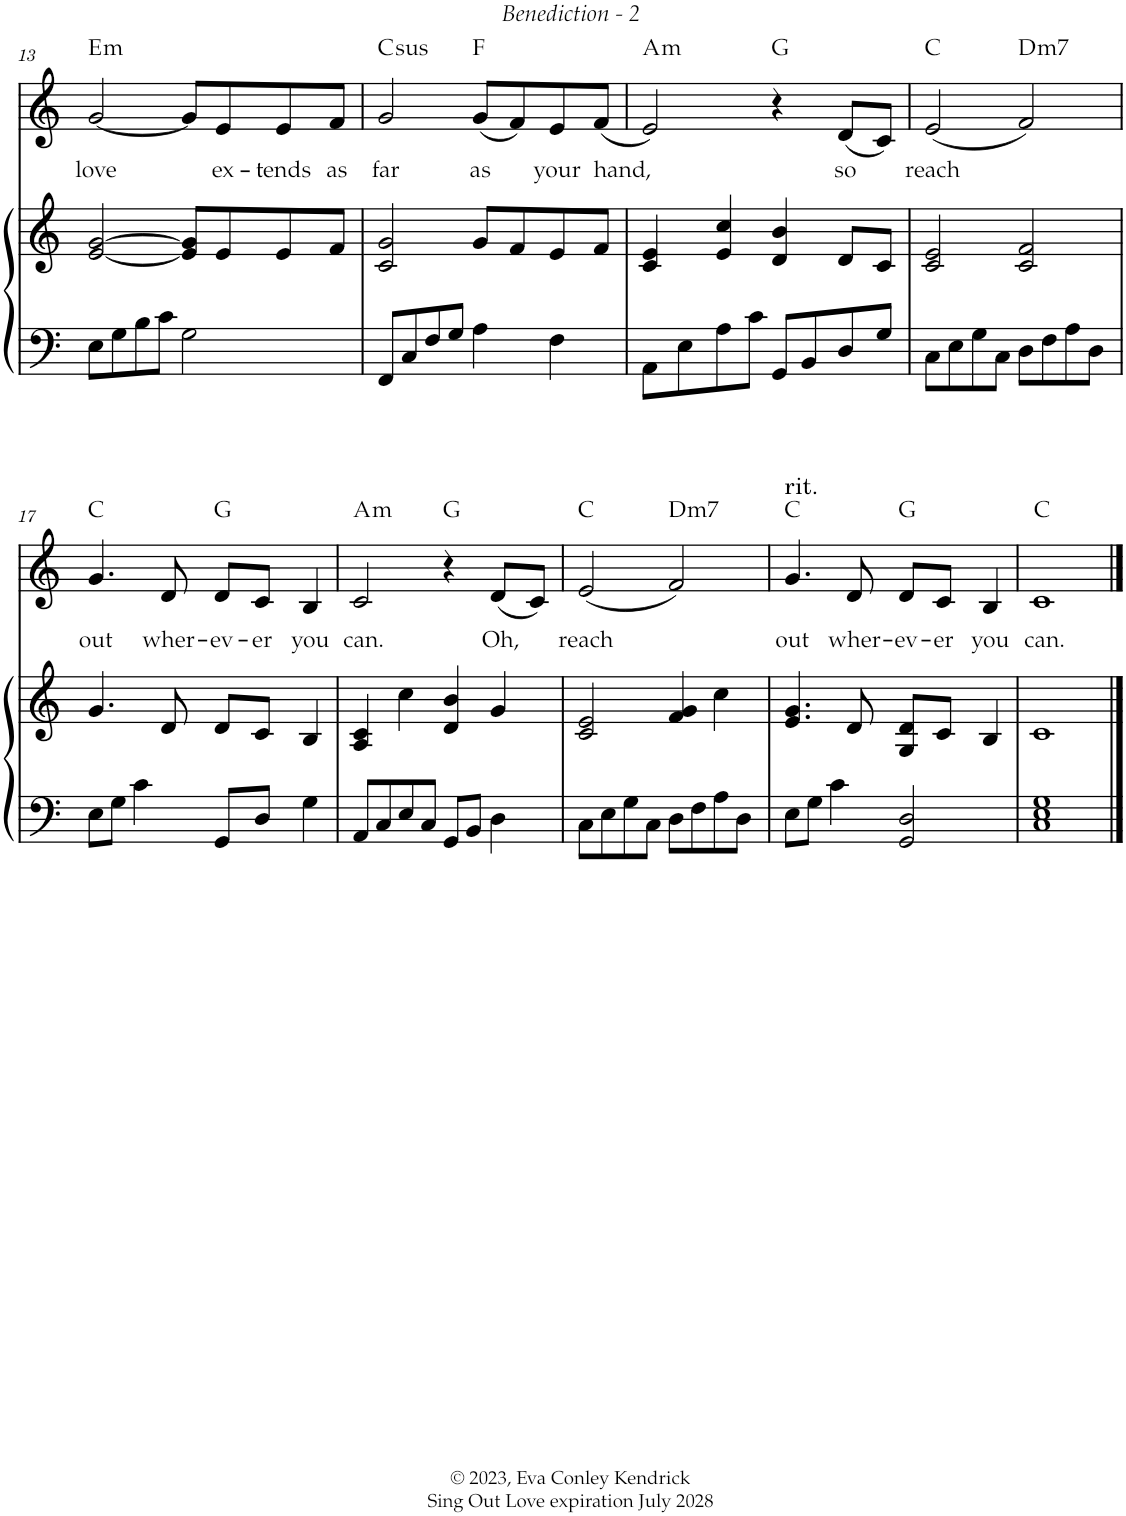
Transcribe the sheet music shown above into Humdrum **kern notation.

**kern	**kern	**kern	**text	**harte
*part2	*part2	*part1	*part1	*part1
*staff3	*staff2	*staff1	*staff1	*
*I"Piano	*	*I"Oboe	*	*
*I'Pno	*	*I'Ob	*	*
!!LO:PB:g=z
*clefF4	*clefG2	*clefG2	*	*
*k[]	*k[]	*k[]	*	*
*M4/4	*M4/4	*M4/4	*	*
=13	=13	=13	=13	=13
!	!	!	!LO:LY:b	!LO:H:kt=m
8E\L	[<2e/ [>2g/	[<2g/	love	E:min
8G\	.	.	.	.
8B\	.	.	.	.
8c\J	.	.	.	.
2G\	8e/] 8g/]L	8g/L]	.	.
!	!	!	!LO:LY:b	!
.	8e/	8e/	ex-	.
!	!	!	!LO:LY:b	!
.	8e/	8e/	-tends	.
!	!	!	!LO:LY:b	!
.	8f/J	8f/J	as	.
=14	=14	=14	=14	=14
!	!	!	!LO:LY:b	!LO:H:kt=sus
8FF/L	2c/ 2g/	2g/	far	C:sus4
8C/	.	.	.	.
8F/	.	.	.	.
8G/J	.	.	.	.
!	!	!	!LO:LY:b	!
4A\	8g/L	(<8g/L	as	F:maj
.	8f/	8f/)	.	.
!	!	!	!LO:LY:b	!
4F\	8e/	8e/	your	.
!	!	!	!LO:LY:b	!
.	8f/J	(<8f/J	hand,	.
=15	=15	=15	=15	=15
!	!	!	!	!LO:H:kt=m
8AA\L	4c/ 4e/	2e/)	.	A:min
8E\	.	.	.	.
8A\	4e/ 4cc/	.	.	.
8c\J	.	.	.	.
8GG/L	4d/ 4b/	4r	.	G:maj
8BB/	.	.	.	.
!	!	!	!LO:LY:b	!
8D/	8d/L	(<8d/L	so	.
8G/J	8c/J	8c/J)	.	.
=16	=16	=16	=16	=16
!	!	!	!LO:LY:b	!
8C\L	2c/ 2e/	(<2e/	reach	C:maj
8E\	.	.	.	.
8G\	.	.	.	.
8C\J	.	.	.	.
!	!	!	!	!LO:H:kt=m7
8D\L	2c/ 2f/	2f/)	.	D:min7
8F\	.	.	.	.
8A\	.	.	.	.
8D\J	.	.	.	.
!!LO:LB:g=z
=17	=17	=17	=17	=17
!	!	!	!LO:LY:b	!
8E\L	4.g/	4.g/	out	C:maj
8G\J	.	.	.	.
4c\	.	.	.	.
!	!	!	!LO:LY:b	!
.	8d/	8d/	wher-	.
!	!	!	!LO:LY:b	!
8GG/L	8d/L	8d/L	-ev-	G:maj
!	!	!	!LO:LY:b	!
8D/J	8c/J	8c/J	-er	.
!	!	!	!LO:LY:b	!
4G\	4B/	4B/	you	.
=18	=18	=18	=18	=18
!	!	!	!LO:LY:b	!LO:H:kt=m
8AA/L	4A/ 4c/	2c/	can.	A:min
8C/	.	.	.	.
8E/	4cc\	.	.	.
8C/J	.	.	.	.
8GG/L	4d/ 4b/	4r	.	G:maj
8BB/J	.	.	.	.
!	!	!	!LO:LY:b	!
4D\	4g/	(<8d/L	Oh,	.
.	.	8c/J)	.	.
=19	=19	=19	=19	=19
!	!	!	!LO:LY:b	!
8C\L	2c/ 2e/	(<2e/	reach	C:maj
8E\	.	.	.	.
8G\	.	.	.	.
8C\J	.	.	.	.
!	!	!	!	!LO:H:kt=m7
8D\L	4f/ 4g/	2f/)	.	D:min7
8F\	.	.	.	.
8A\	4cc\	.	.	.
8D\J	.	.	.	.
=20	=20	=20	=20	=20
!	!	!LO:TX:a:t=rit.	!	!
!	!	!	!LO:LY:b	!
8E\L	4.e/ 4.g/	4.g/	out	C:maj
8G\J	.	.	.	.
4c\	.	.	.	.
!	!	!	!LO:LY:b	!
.	8d/	8d/	wher-	.
!	!	!	!LO:LY:b	!
2GG/ 2D/	8G/ 8d/L	8d/L	-ev-	G:maj
!	!	!	!LO:LY:b	!
.	8c/J	8c/J	-er	.
!	!	!	!LO:LY:b	!
.	4B/	4B/	you	.
=21	=21	=21	=21	=21
!	!	!	!LO:LY:b	!
1C 1E 1G	1c	1c	can.	C:maj
==	==	==	==	==
*-	*-	*-	*-	*-
